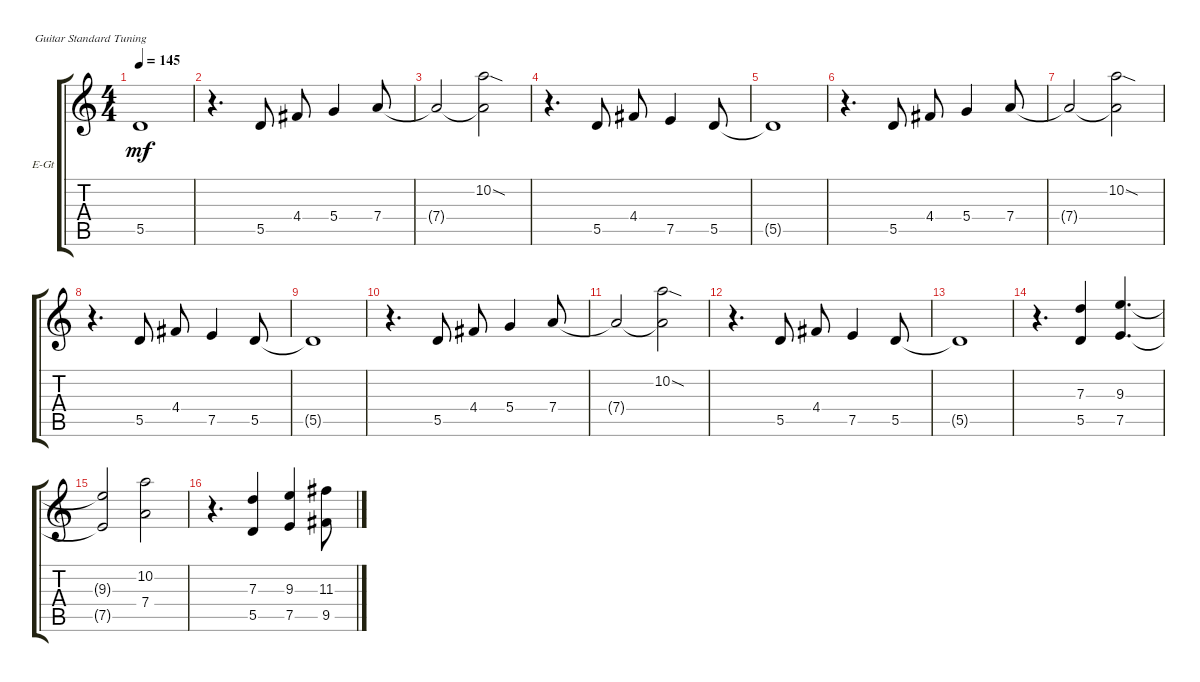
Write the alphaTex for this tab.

\defaultSystemsLayout 4
\bracketExtendMode groupsimilarinstruments
\firstSystemTrackNameOrientation horizontal
\otherSystemsTrackNameOrientation horizontal
\track ("Guitar 4" "E-Gt") {instrument electricguitarclean}
\staff {score tabs}
\tuning (E4 B3 G3 D3 A2 E2)
\ts (4 4)
\tempo 145
\clef g2
\ks c
5.5{t}.1{dy mf} |
r.4{d} 5.5.8 4.4.8 5.4.4 7.4.8 |
7.4{t}.2 (7.4{t} 10.2{sod}).2 |
r.4{d} 5.5.8 4.4.8 7.5.4 5.5.8 |
5.5{t}.1 |
r.4{d} 5.5.8 4.4.8 5.4.4 7.4.8 |
7.4{t}.2 (7.4{t} 10.2{sod}).2 |
r.4{d} 5.5.8 4.4.8 7.5.4 5.5.8 |
5.5{t}.1 |
r.4{d} 5.5.8 4.4.8 5.4.4 7.4.8 |
7.4{t}.2 (7.4{t} 10.2{sod}).2 |
r.4{d} 5.5.8 4.4.8 7.5.4 5.5.8 |
5.5{t}.1 |
r.4{d} (5.5 7.3).4 (7.5 9.3).4{d} |
(9.3{t} 7.5{t}).2 (10.2 7.4).2 |
r.4{d} (5.5 7.3).4 (7.5 9.3).4 (9.5 11.3).8
